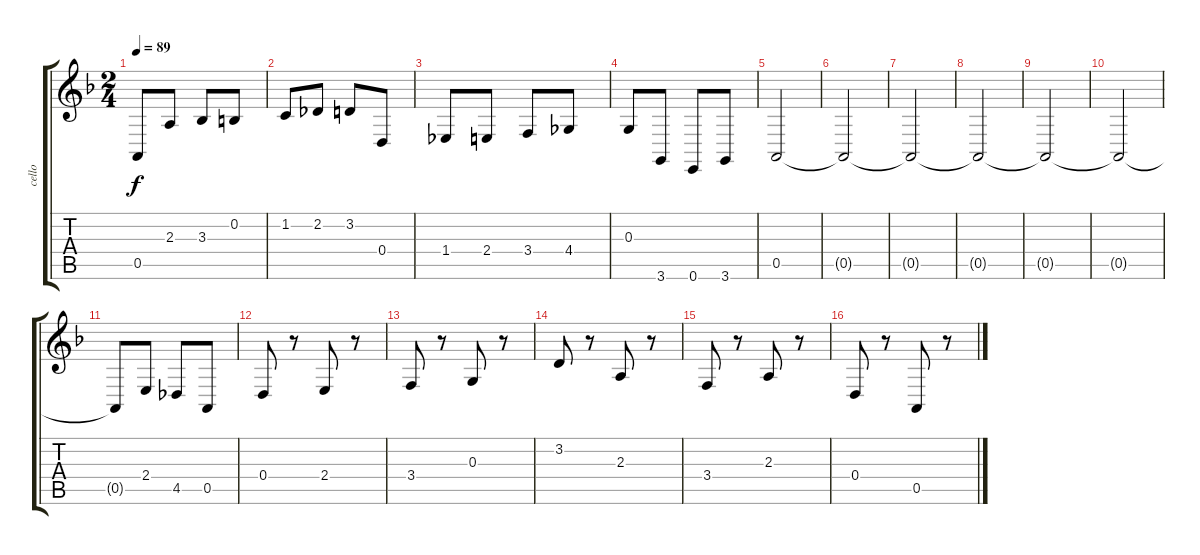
\track ("cello" "cello") {instrument cello}
\staff {score tabs}
\tuning (E4 B3 G3 D3 A2 E2) {hide}
\ts (2 4)
\tempo 89
\clef g2
\ks dminor
0.5.8{dy f} 2.3.8 3.3.8 0.2.8 |
1.2.8 2.2.8 3.2.8 0.4.8 |
1.4.8 2.4.8 3.4.8 4.4.8 |
0.3.8 3.6.8 0.6.8 3.6.8 |
0.5.2 |
0.5{t}.2 |
0.5{t}.2 |
0.5{t}.2 |
0.5{t}.2 |
0.5{t}.2 |
0.5{t}.8 2.4.8 4.5.8 0.5.8 |
0.4.8 r.8 2.4.8 r.8 |
3.4.8 r.8 0.3.8 r.8 |
3.2.8 r.8 2.3.8 r.8 |
3.4.8 r.8 2.3.8 r.8 |
0.4.8 r.8 0.5.8 r.8
